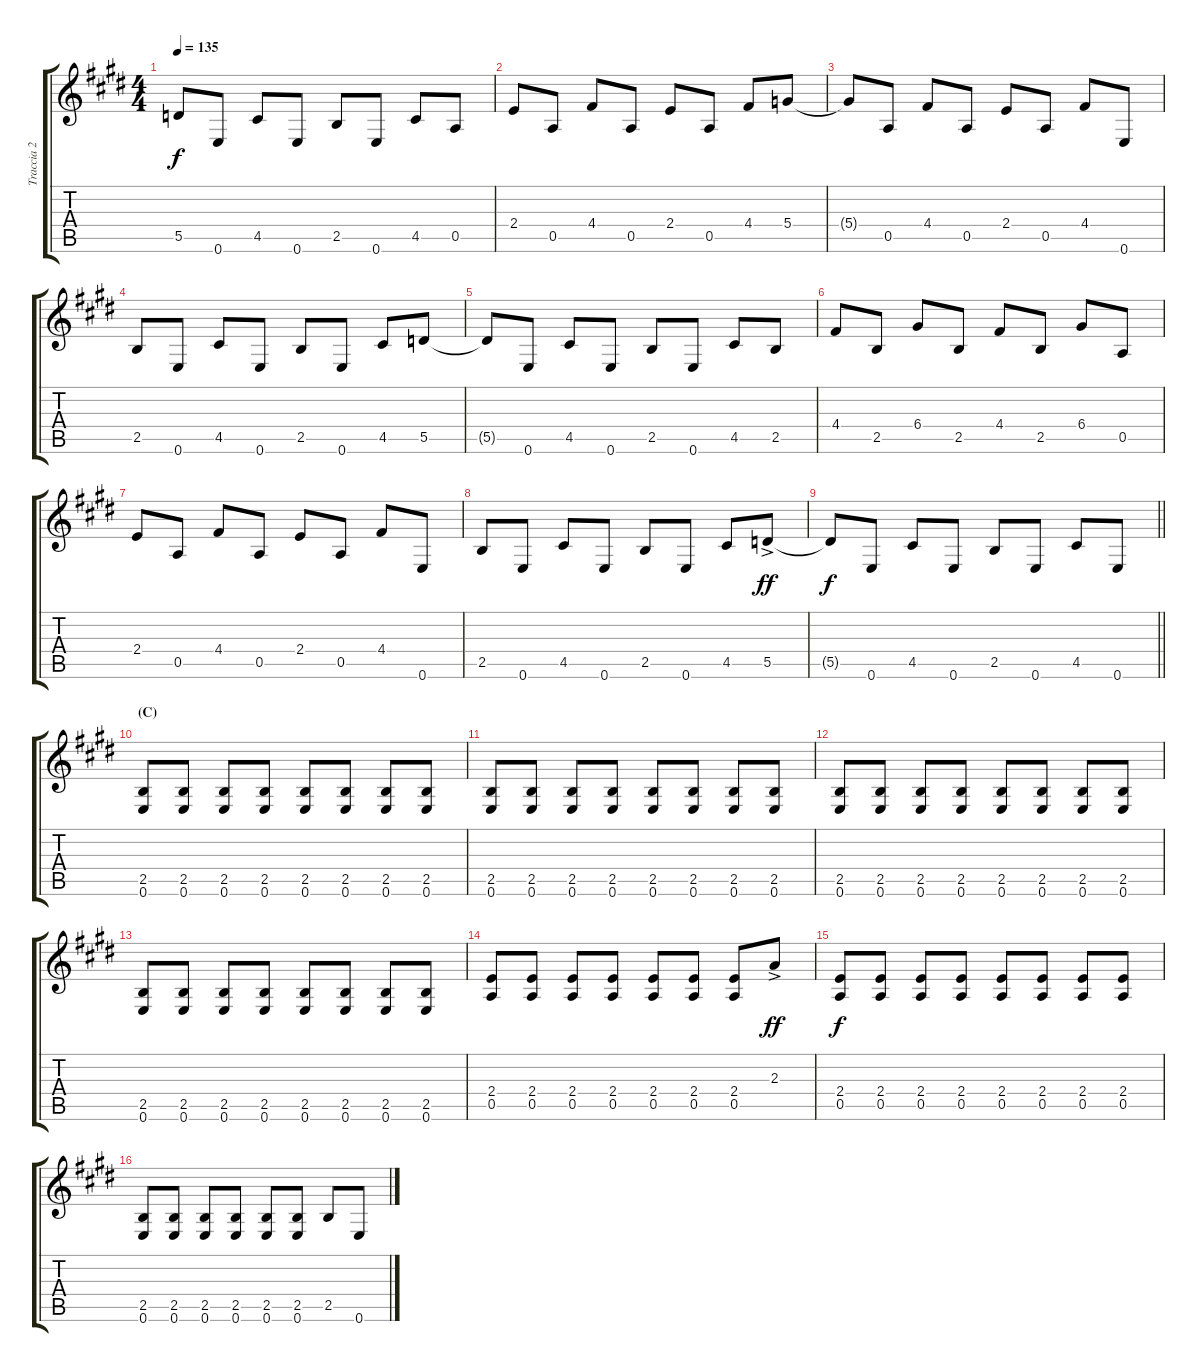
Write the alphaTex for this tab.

\track ("Traccia 2" "Traccia 2") {instrument overdrivenguitar}
\staff {score tabs}
\tuning (E4 B3 G3 D3 A2 E2) {hide}
\ts (4 4)
\tempo 135
\clef g2
\ks e
5.5{t}.8{dy f} 0.6.8 4.5.8 0.6.8 2.5.8 0.6.8 4.5.8 0.5.8 |
2.4.8 0.5.8 4.4.8 0.5.8 2.4.8 0.5.8 4.4.8 5.4.8 |
5.4{t}.8 0.5.8 4.4.8 0.5.8 2.4.8 0.5.8 4.4.8 0.6.8 |
2.5.8 0.6.8 4.5.8 0.6.8 2.5.8 0.6.8 4.5.8 5.5.8 |
5.5{t}.8 0.6.8 4.5.8 0.6.8 2.5.8 0.6.8 4.5.8 2.5.8 |
4.4.8 2.5.8 6.4.8 2.5.8 4.4.8 2.5.8 6.4.8 0.5.8 |
2.4.8 0.5.8 4.4.8 0.5.8 2.4.8 0.5.8 4.4.8 0.6.8 |
2.5.8 0.6.8 4.5.8 0.6.8 2.5.8 0.6.8 4.5.8 5.5{ac}.8{dy ff} |
\barLineRight lightlight
5.5{t}.8{dy f} 0.6.8 4.5.8 0.6.8 2.5.8 0.6.8 4.5.8 0.6.8 |
\section ("" "(C)")
(2.5 0.6).8 (2.5 0.6).8 (2.5 0.6).8 (2.5 0.6).8 (2.5 0.6).8 (2.5 0.6).8 (2.5 0.6).8 (2.5 0.6).8 |
(2.5 0.6).8 (2.5 0.6).8 (2.5 0.6).8 (2.5 0.6).8 (2.5 0.6).8 (2.5 0.6).8 (2.5 0.6).8 (2.5 0.6).8 |
(2.5 0.6).8 (2.5 0.6).8 (2.5 0.6).8 (2.5 0.6).8 (2.5 0.6).8 (2.5 0.6).8 (2.5 0.6).8 (2.5 0.6).8 |
(2.5 0.6).8 (2.5 0.6).8 (2.5 0.6).8 (2.5 0.6).8 (2.5 0.6).8 (2.5 0.6).8 (2.5 0.6).8 (2.5 0.6).8 |
(2.4 0.5).8 (2.4 0.5).8 (2.4 0.5).8 (2.4 0.5).8 (2.4 0.5).8 (2.4 0.5).8 (2.4 0.5).8 2.3{ac}.8{dy ff} |
(2.4 0.5).8{dy f} (2.4 0.5).8 (2.4 0.5).8 (2.4 0.5).8 (2.4 0.5).8 (2.4 0.5).8 (2.4 0.5).8 (2.4 0.5).8 |
(2.5 0.6).8 (2.5 0.6).8 (2.5 0.6).8 (2.5 0.6).8 (2.5 0.6).8 (2.5 0.6).8 2.5.8 0.6.8
